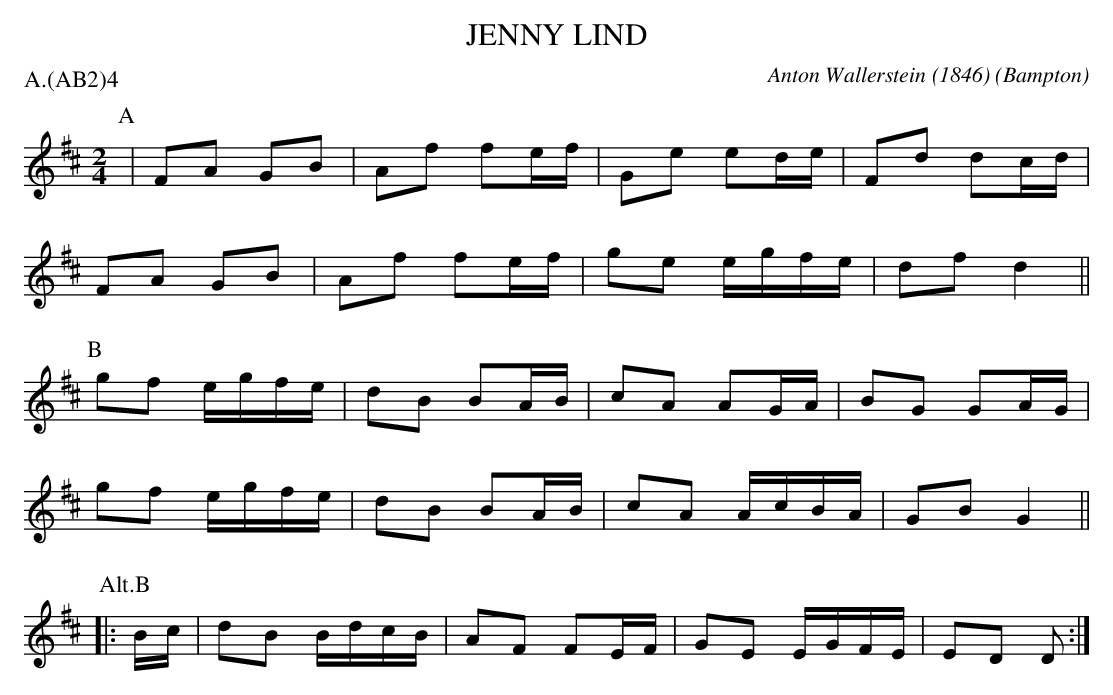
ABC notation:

X:1
T: JENNY LIND
C: Anton Wallerstein (1846)
O: Bampton
P: A.(AB2)4
M: 2/4
L: 1/16
K: D
P: A
|  F2A2 G2B2 | A2f2 f2ef | G2e2 e2de | F2d2 d2cd |
   F2A2 G2B2 | A2f2 f2ef | g2e2 egfe | d2f2 d4  ||
P: B
   g2f2 egfe | d2B2 B2AB | c2A2 A2GA | B2G2 G2AG |
   g2f2 egfe | d2B2 B2AB | c2A2 AcBA | G2B2 G4 ||
P: Alt.B
|: Bc | d2B2 BdcB | A2F2 F2EF | G2E2 EGFE | E2D2 D2 :|
